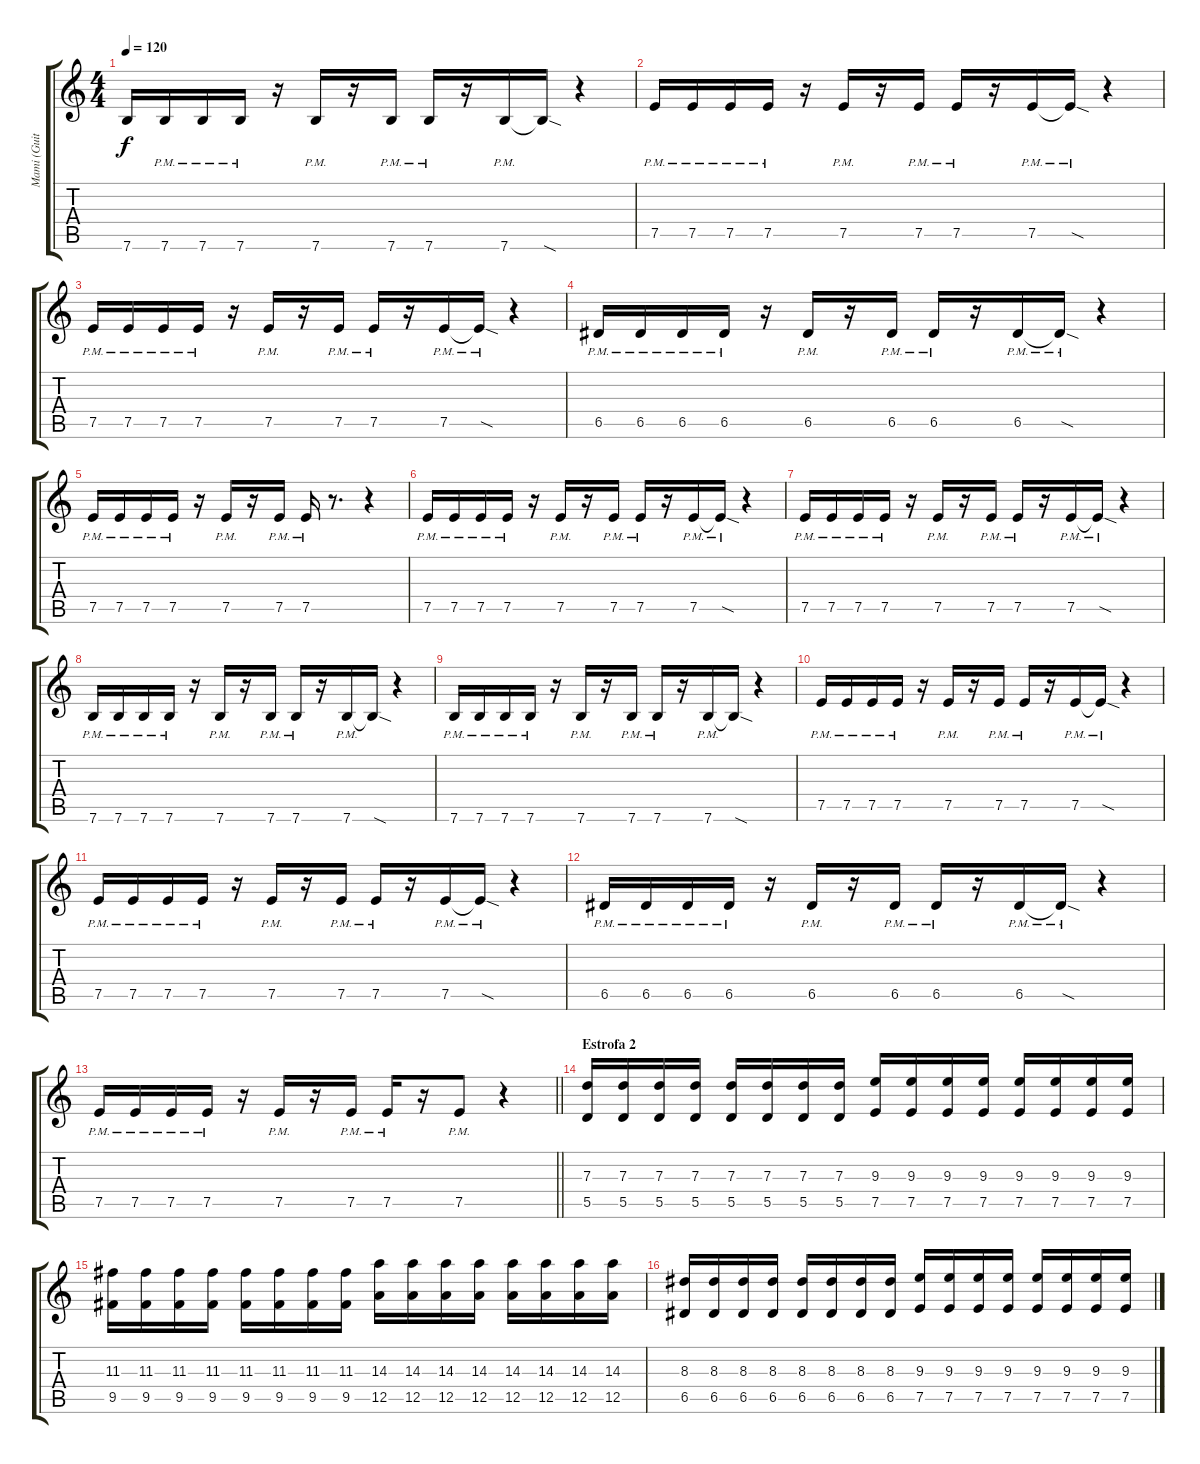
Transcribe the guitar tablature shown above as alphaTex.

\track ("Mami (Guitar)" "Mami (Guit") {instrument distortionguitar}
\staff {score tabs}
\tuning (E4 B3 G3 D3 A2 E2) {hide}
\ts (4 4)
\tempo 120
\clef g2
\ks c
7.6.16{dy f volume 13} 7.6{pm}.16 7.6{pm}.16 7.6{pm}.16 r.16 7.6{pm}.16 r.16 7.6{pm}.16 7.6{pm}.16 r.16 7.6{pm}.16 7.6{sod t}.16{volume 6} r.4 |
7.5{pm}.16{volume 13} 7.5{pm}.16 7.5{pm}.16 7.5{pm}.16 r.16 7.5{pm}.16 r.16 7.5{pm}.16 7.5{pm}.16 r.16 7.5{pm}.16 7.5{sod pm t}.16{volume 6} r.4 |
7.5{pm}.16{volume 13} 7.5{pm}.16 7.5{pm}.16 7.5{pm}.16 r.16 7.5{pm}.16 r.16 7.5{pm}.16 7.5{pm}.16 r.16 7.5{pm}.16 7.5{sod pm t}.16{volume 6} r.4 |
6.5{pm}.16{volume 13} 6.5{pm}.16 6.5{pm}.16 6.5{pm}.16 r.16 6.5{pm}.16 r.16 6.5{pm}.16 6.5{pm}.16 r.16 6.5{pm}.16 6.5{sod pm t}.16{volume 6} r.4 |
7.5{pm}.16{volume 13} 7.5{pm}.16 7.5{pm}.16 7.5{pm}.16 r.16 7.5{pm}.16 r.16 7.5{pm}.16 7.5{pm}.16 r.8{d} r.4 |
7.5{pm}.16{volume 13} 7.5{pm}.16 7.5{pm}.16 7.5{pm}.16 r.16 7.5{pm}.16 r.16 7.5{pm}.16 7.5{pm}.16 r.16 7.5{pm}.16 7.5{sod pm t}.16{volume 6} r.4 |
7.5{pm}.16{volume 13} 7.5{pm}.16 7.5{pm}.16 7.5{pm}.16 r.16 7.5{pm}.16 r.16 7.5{pm}.16 7.5{pm}.16 r.16 7.5{pm}.16 7.5{sod pm t}.16{volume 6} r.4 |
7.6{pm}.16{volume 13} 7.6{pm}.16 7.6{pm}.16 7.6{pm}.16 r.16 7.6{pm}.16 r.16 7.6{pm}.16 7.6{pm}.16 r.16 7.6{pm}.16 7.6{sod t}.16{volume 6} r.4 |
7.6{pm}.16{volume 13} 7.6{pm}.16 7.6{pm}.16 7.6{pm}.16 r.16 7.6{pm}.16 r.16 7.6{pm}.16 7.6{pm}.16 r.16 7.6{pm}.16 7.6{sod t}.16{volume 6} r.4 |
7.5{pm}.16{volume 13} 7.5{pm}.16 7.5{pm}.16 7.5{pm}.16 r.16 7.5{pm}.16 r.16 7.5{pm}.16 7.5{pm}.16 r.16 7.5{pm}.16 7.5{sod pm t}.16{volume 6} r.4 |
7.5{pm}.16{volume 13} 7.5{pm}.16 7.5{pm}.16 7.5{pm}.16 r.16 7.5{pm}.16 r.16 7.5{pm}.16 7.5{pm}.16 r.16 7.5{pm}.16 7.5{sod pm t}.16{volume 6} r.4 |
6.5{pm}.16{volume 13} 6.5{pm}.16 6.5{pm}.16 6.5{pm}.16 r.16 6.5{pm}.16 r.16 6.5{pm}.16 6.5{pm}.16 r.16 6.5{pm}.16 6.5{sod pm t}.16{volume 6} r.4 |
\barLineRight lightlight
7.5{pm}.16{volume 13} 7.5{pm}.16 7.5{pm}.16 7.5{pm}.16 r.16 7.5{pm}.16 r.16 7.5{pm}.16 7.5{pm}.16 r.16 7.5{pm}.8 r.4 |
\section ("" "Estrofa 2")
(7.3 5.5).16 (7.3 5.5).16 (7.3 5.5).16 (7.3 5.5).16 (7.3 5.5).16 (7.3 5.5).16 (7.3 5.5).16 (7.3 5.5).16 (9.3 7.5).16 (9.3 7.5).16 (9.3 7.5).16 (9.3 7.5).16 (9.3 7.5).16 (9.3 7.5).16 (9.3 7.5).16 (9.3 7.5).16 |
(11.3 9.5).16 (11.3 9.5).16 (11.3 9.5).16 (11.3 9.5).16 (11.3 9.5).16 (11.3 9.5).16 (11.3 9.5).16 (11.3 9.5).16 (14.3 12.5).16 (14.3 12.5).16 (14.3 12.5).16 (14.3 12.5).16 (14.3 12.5).16 (14.3 12.5).16 (14.3 12.5).16 (14.3 12.5).16 |
(8.3 6.5).16 (8.3 6.5).16 (8.3 6.5).16 (8.3 6.5).16 (8.3 6.5).16 (8.3 6.5).16 (8.3 6.5).16 (8.3 6.5).16 (9.3 7.5).16 (9.3 7.5).16 (9.3 7.5).16 (9.3 7.5).16 (9.3 7.5).16 (9.3 7.5).16 (9.3 7.5).16 (9.3 7.5).16
